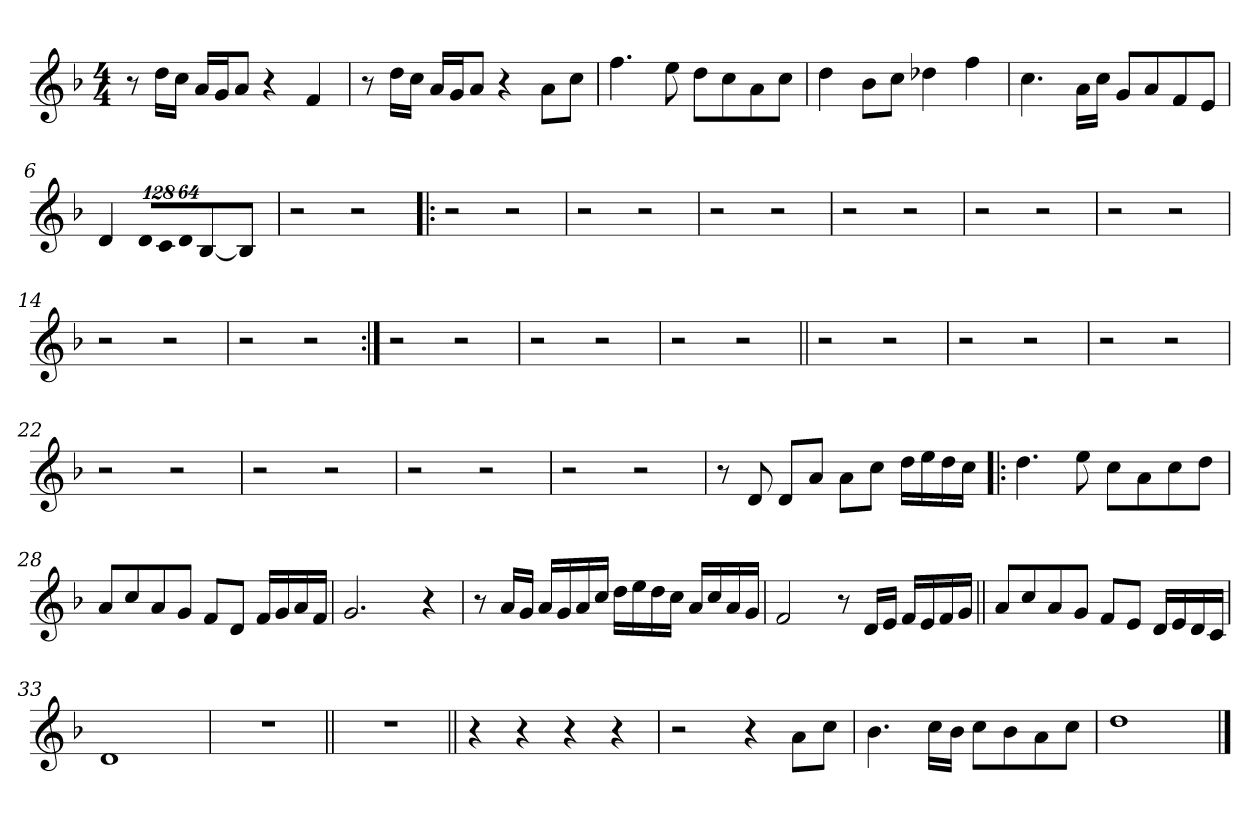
**kern
*part1
*staff1
!!LO:PB:g=z
*clefG2
*k[b-]
*F:
*M4/4
*MM59
=1
8r
16ddi\LL
16cci\JJ
16ai/LL
16gi/J
8ai/J
4r
4fi/
=2
8r
16ddi\LL
16cci\JJ
16ai/LL
16gi/J
8ai/J
4r
8ai\L
8cci\J
=3
4.ffi\
8eei\
8ddi\L
8cci\
8ai\
8cci\J
!!LO:LB:g=z
=4
4ddi\
8b-i\L
8cci\J
4dd-Xi\
4ffi\
=5
4.cci\
16ai\LL
16cci\JJ
8gi/L
8ai/
8fi/
8ei/J
=6
4di/
*Xbrackettup
!LO:N:vis=8
1024%85di/L
!LO:N:vis=8
1024%85ci/
!LO:N:vis=8
512%43di/J
[<4B-i/
4B-i/]
=7
2r
2r
!!LO:LB:g=z
=8!|:
2r
2r
=9
2r
2r
=10
2r
2r
=11
2r
2r
=12
2r
2r
=13
2r
2r
=14
2r
2r
=15
2r
2r
!!LO:LB:g=z
=16:|!
2r
2r
=17
2r
2r
=18
2r
2r
=19||
2r
2r
=20
2r
2r
=21
2r
2r
=22
2r
2r
=23
2r
2r
=24
2r
2r
!!LO:LB:g=z
=25
2r
2r
=26
8r
8di/
8di/L
8ai/J
8ai\L
8cci\J
16ddi\LL
16eei\
16ddi\
16cci\JJ
=27!|:
4.ddi\
8eei\
8cci\L
8ai\
8cci\
8ddi\J
=28
8ai/L
8cci/
8ai/
8gi/J
8fi/L
8di/J
16fi/LL
16gi/
16ai/
16fi/JJ
!!LO:LB:g=z
=29
2.gi/
4r
=30
8r
16ai/LL
16gi/JJ
16ai/LL
16gi/
16ai/
16cci/JJ
16ddi\LL
16eei\
16ddi\
16cci\JJ
16ai/LL
16cci/
16ai/
16gi/JJ
=31
2fi/
8r
16di/LL
16ei/JJ
16fi/LL
16ei/
16fi/
16gi/JJ
!!LO:LB:g=z
=32||
8ai/L
8cci/
8ai/
8gi/J
8fi/L
8ei/J
16di/LL
16ei/
16di/
16ci/JJ
=33
1di
=34
1r
=35||
1r
!!LO:LB:g=z
=36||
4r
4r
4r
4r
=37
2r
4r
8ai\L
8cci\J
=38
4.b-i\
16cci\LL
16b-i\JJ
8cci\L
8b-i\
8ai\
8cci\J
=39
1ddi
==
*-
